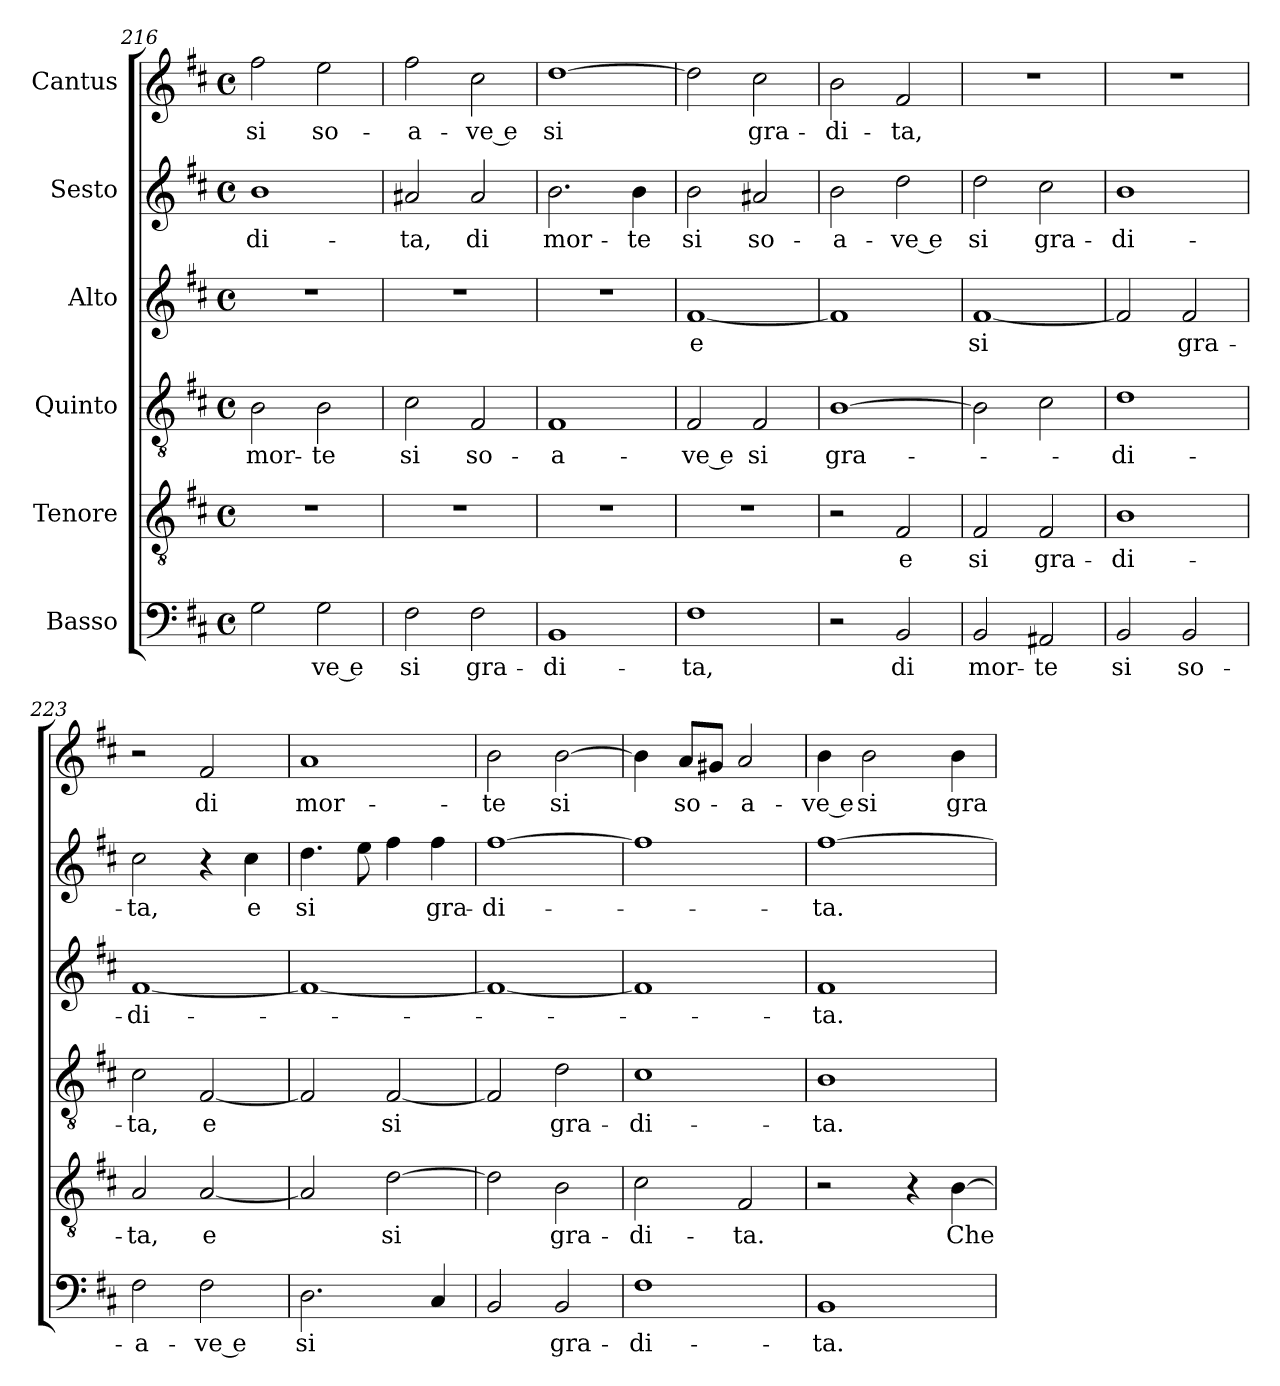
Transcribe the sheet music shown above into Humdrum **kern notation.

**kern	**text	**kern	**text	**kern	**text	**kern	**text	**kern	**text	**kern	**text
*part6	*part6	*part5	*part5	*part4	*part4	*part3	*part3	*part2	*part2	*part1	*part1
*staff6	*staff6	*staff5	*staff5	*staff4	*staff4	*staff3	*staff3	*staff2	*staff2	*staff1	*staff1
*I"Basso	*	*I"Tenore	*	*I"Quinto	*	*I"Alto	*	*I"Sesto	*	*I"Cantus	*
*clefF4	*	*clefGv2	*	*clefGv2	*	*clefG2	*	*clefG2	*	*clefG2	*
*k[f#c#]	*	*k[f#c#]	*	*k[f#c#]	*	*k[f#c#]	*	*k[f#c#]	*	*k[f#c#]	*
*D:	*	*D:	*	*D:	*	*D:	*	*D:	*	*D:	*
*M4/4	*	*M4/4	*	*M4/4	*	*M4/4	*	*M4/4	*	*M4/4	*
*met(c)	*	*met(c)	*	*met(c)	*	*met(c)	*	*met(c)	*	*met(c)	*
=216	=216	=216	=216	=216	=216	=216	=216	=216	=216	=216	=216
!	!	!	!	!	!LO:LY:b	!	!	!	!LO:LY:b	!	!LO:LY:b
2G\	.	1r	.	2B\	mor-	1r	.	1b	-di-	2ff#\	si
!	!LO:LY:b	!	!	!	!LO:LY:b	!	!	!	!	!	!LO:LY:b
2G\	-ve e	.	.	2B\	-te	.	.	.	.	2ee\	so-
=217	=217	=217	=217	=217	=217	=217	=217	=217	=217	=217	=217
!	!LO:LY:b	!	!	!	!LO:LY:b	!	!	!	!LO:LY:b	!	!LO:LY:b
2F#\	si	1r	.	2c#\	si	1r	.	2a#X/	-ta,	2ff#\	-a-
!	!LO:LY:b	!	!	!	!LO:LY:b	!	!	!	!LO:LY:b	!	!LO:LY:b
2F#\	gra-	.	.	2F#/	so-	.	.	2a#/	di	2cc#\	-ve e
=218	=218	=218	=218	=218	=218	=218	=218	=218	=218	=218	=218
!	!LO:LY:b	!	!	!	!LO:LY:b	!	!	!	!LO:LY:b	!	!LO:LY:b
1BB	-di-	1r	.	1F#	-a-	1r	.	2.b\	mor-	[1dd	si
!	!	!	!	!	!	!	!	!	!LO:LY:b	!	!
.	.	.	.	.	.	.	.	4b\	-te	.	.
=219	=219	=219	=219	=219	=219	=219	=219	=219	=219	=219	=219
!	!LO:LY:b	!	!	!	!LO:LY:b	!	!LO:LY:b	!	!LO:LY:b	!	!
1F#	-ta,	1r	.	2F#/	-ve e	[1f#	e	2b\	si	2dd\]	.
!	!	!	!	!	!LO:LY:b	!	!	!	!LO:LY:b	!	!LO:LY:b
.	.	.	.	2F#/	si	.	.	2a#X/	so-	2cc#\	gra-
=220	=220	=220	=220	=220	=220	=220	=220	=220	=220	=220	=220
!	!	!	!	!	!LO:LY:b	!	!	!	!LO:LY:b	!	!LO:LY:b
2r	.	2r	.	[1B	gra-	1f#]	.	2b\	-a-	2b\	-di-
!	!LO:LY:b	!	!LO:LY:b	!	!	!	!	!	!LO:LY:b	!	!LO:LY:b
2BB/	di	2F#/	e	.	.	.	.	2dd\	-ve e	2f#/	-ta,
=221	=221	=221	=221	=221	=221	=221	=221	=221	=221	=221	=221
!	!LO:LY:b	!	!LO:LY:b	!	!	!	!LO:LY:b	!	!LO:LY:b	!	!
2BB/	mor-	2F#/	si	2B\]	.	[1f#	si	2dd\	si	1r	.
!	!LO:LY:b	!	!LO:LY:b	!	!	!	!	!	!LO:LY:b	!	!
2AA#X/	-te	2F#/	gra-	2c#\	.	.	.	2cc#\	gra-	.	.
!!LO:LB:g=z
=222	=222	=222	=222	=222	=222	=222	=222	=222	=222	=222	=222
!	!LO:LY:b	!	!LO:LY:b	!	!LO:LY:b	!	!	!	!LO:LY:b	!	!
2BB/	si	1B	-di-	1d	-di-	2f#/]	.	1b	-di-	1r	.
!	!LO:LY:b	!	!	!	!	!	!LO:LY:b	!	!	!	!
2BB/	so-	.	.	.	.	2f#/	gra-	.	.	.	.
=223	=223	=223	=223	=223	=223	=223	=223	=223	=223	=223	=223
!	!LO:LY:b	!	!LO:LY:b	!	!LO:LY:b	!	!LO:LY:b	!	!LO:LY:b	!	!
2F#\	-a-	2A/	-ta,	2c#\	-ta,	[1f#	-di-	2cc#\	-ta,	2r	.
!	!LO:LY:b	!	!LO:LY:b	!	!LO:LY:b	!	!	!	!	!	!LO:LY:b
2F#\	-ve e	[2A/	e	[2F#/	e	.	.	4r	.	2f#/	di
!	!	!	!	!	!	!	!	!	!LO:LY:b	!	!
.	.	.	.	.	.	.	.	4cc#\	e	.	.
=224	=224	=224	=224	=224	=224	=224	=224	=224	=224	=224	=224
!	!LO:LY:b	!	!	!	!	!	!	!	!LO:LY:b	!	!LO:LY:b
2.D\	si	2A/]	.	2F#/]	.	1f#_	.	4.dd\	si	1a	mor-
.	.	.	.	.	.	.	.	8ee\	.	.	.
!	!	!	!LO:LY:b	!	!LO:LY:b	!	!	!	!	!	!
.	.	[2d\	si	[2F#/	si	.	.	4ff#\	.	.	.
!	!	!	!	!	!	!	!	!	!LO:LY:b	!	!
4C#/	.	.	.	.	.	.	.	4ff#\	gra-	.	.
=225	=225	=225	=225	=225	=225	=225	=225	=225	=225	=225	=225
!	!	!	!	!	!	!	!	!	!LO:LY:b	!	!LO:LY:b
2BB/	.	2d\]	.	2F#/]	.	1f#_	.	[1ff#	-di-	2b\	-te
!	!LO:LY:b	!	!LO:LY:b	!	!LO:LY:b	!	!	!	!	!	!LO:LY:b
2BB/	gra-	2B\	gra-	2d\	gra-	.	.	.	.	[2b\	si
=226	=226	=226	=226	=226	=226	=226	=226	=226	=226	=226	=226
!	!LO:LY:b	!	!LO:LY:b	!	!LO:LY:b	!	!	!	!	!	!
1F#	-di-	2c#\	-di-	1c#	-di-	1f#]	.	1ff#]	.	4b\]	.
!	!	!	!	!	!	!	!	!	!	!	!LO:LY:b
.	.	.	.	.	.	.	.	.	.	8a/L	so-
.	.	.	.	.	.	.	.	.	.	8g#X/J	.
!	!	!	!LO:LY:b	!	!	!	!	!	!	!	!LO:LY:b
.	.	2F#/	-ta.	.	.	.	.	.	.	2a/	-a-
=227	=227	=227	=227	=227	=227	=227	=227	=227	=227	=227	=227
!	!LO:LY:b	!	!	!	!LO:LY:b	!	!LO:LY:b	!	!LO:LY:b	!	!LO:LY:b
1BB	-ta.	2r	.	1B	-ta.	1f#	-ta.	[1ff#	-ta.	4b\	-ve e
!	!	!	!	!	!	!	!	!	!	!	!LO:LY:b
.	.	.	.	.	.	.	.	.	.	2b\	si
.	.	4r	.	.	.	.	.	.	.	.	.
!	!	!	!LO:LY:b	!	!	!	!	!	!	!	!LO:LY:b
.	.	[4B\	Che	.	.	.	.	.	.	4b\	gra-
=	=	=	=	=	=	=	=	=	=	=	=
*-	*-	*-	*-	*-	*-	*-	*-	*-	*-	*-	*-
